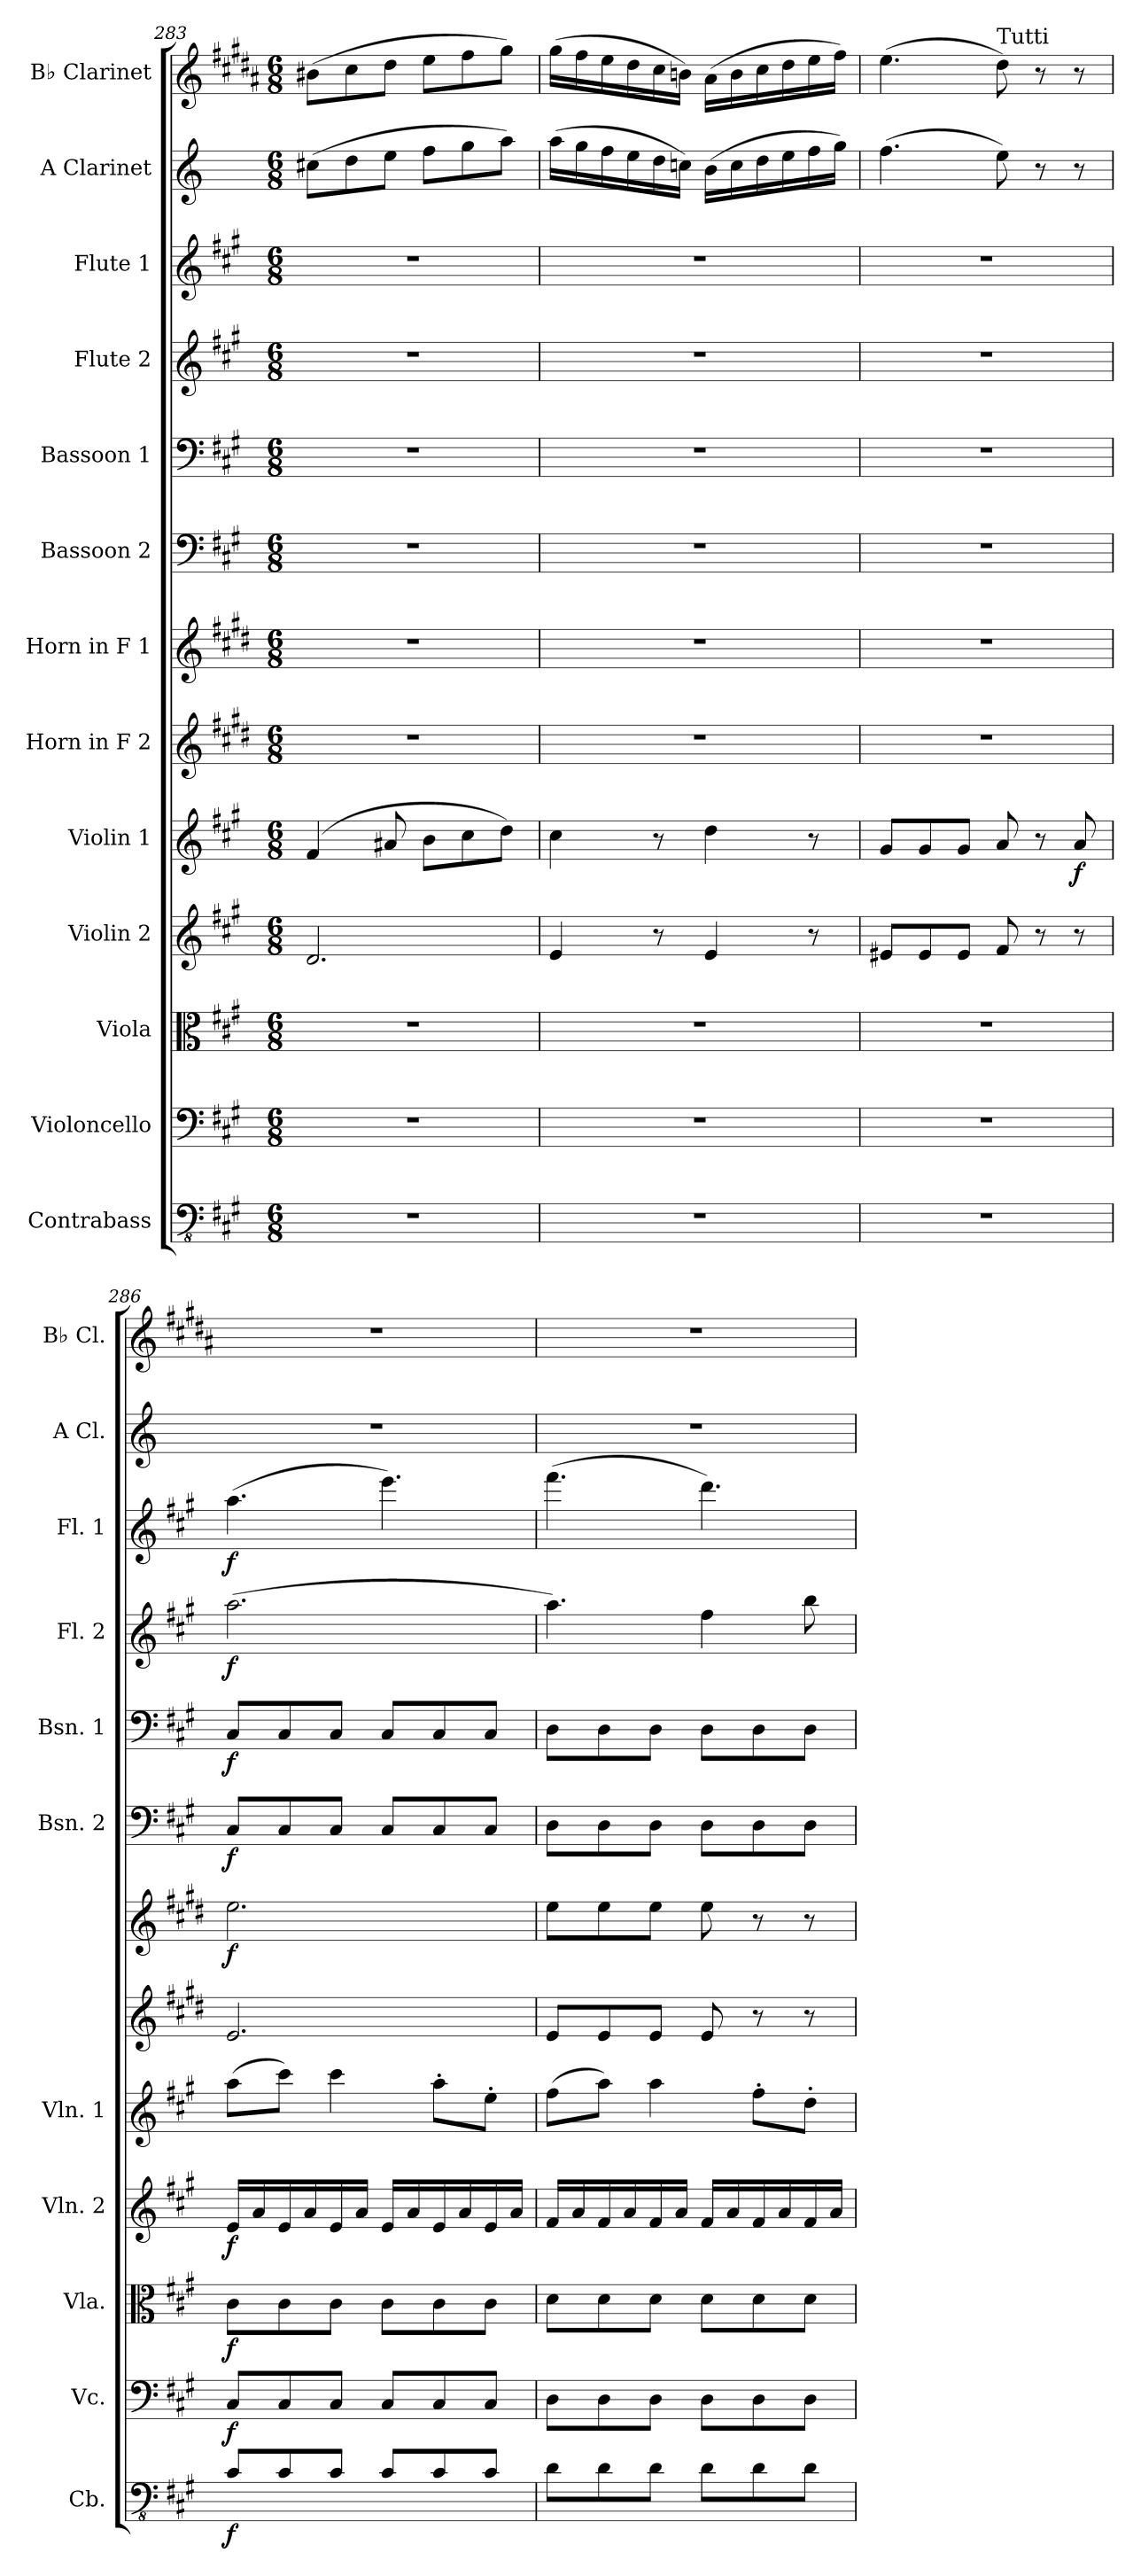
**kern	**dynam	**kern	**dynam	**kern	**dynam	**kern	**dynam	**kern	**dynam	**kern	**kern	**dynam	**kern	**dynam	**kern	**dynam	**kern	**dynam	**kern	**dynam	**kern	**kern
*part13	*part13	*part12	*part12	*part11	*part11	*part10	*part10	*part9	*part9	*part8	*part7	*part7	*part6	*part6	*part5	*part5	*part4	*part4	*part3	*part3	*part2	*part1
*staff13	*staff13	*staff12	*staff12	*staff11	*staff11	*staff10	*staff10	*staff9	*staff9	*staff8	*staff7	*staff7	*staff6	*staff6	*staff5	*staff5	*staff4	*staff4	*staff3	*staff3	*staff2	*staff1
*I"Contrabass	*	*I"Violoncello	*	*I"Viola	*	*I"Violin 2	*	*I"Violin 1	*	*I"Horn in F 2	*I"Horn in F 1	*	*I"Bassoon 2	*	*I"Bassoon 1	*	*I"Flute 2	*	*I"Flute 1	*	*I"A Clarinet	*I"B♭ Clarinet
*I'Cb.	*	*I'Vc.	*	*I'Vla.	*	*I'Vln. 2	*	*I'Vln. 1	*	*	*	*	*I'Bsn. 2	*	*I'Bsn. 1	*	*I'Fl. 2	*	*I'Fl. 1	*	*I'A Cl.	*I'B♭ Cl.
*clefFv4	*	*clefF4	*	*clefC3	*	*clefG2	*	*clefG2	*	*clefG2	*clefG2	*	*clefF4	*	*clefF4	*	*clefG2	*	*clefG2	*	*clefG2	*clefG2
*ITrd7c12	*	*	*	*	*	*	*	*	*	*ITrd4c7	*ITrd4c7	*	*	*	*	*	*	*	*	*	*ITrd2c3	*ITrd1c2
*k[f#c#g#]	*	*k[f#c#g#]	*	*k[f#c#g#]	*	*k[f#c#g#]	*	*k[f#c#g#]	*	*k[f#c#g#]	*k[f#c#g#]	*	*k[f#c#g#]	*	*k[f#c#g#]	*	*k[f#c#g#]	*	*k[f#c#g#]	*	*k[f#c#g#]	*k[f#c#g#]
*M6/8	*	*M6/8	*	*M6/8	*	*M6/8	*	*M6/8	*	*M6/8	*M6/8	*	*M6/8	*	*M6/8	*	*M6/8	*	*M6/8	*	*M6/8	*M6/8
=283	=283	=283	=283	=283	=283	=283	=283	=283	=283	=283	=283	=283	=283	=283	=283	=283	=283	=283	=283	=283	=283	=283
2.r	.	2.r	.	2.r	.	2.d/	.	(>4f#/	.	2.r	2.r	.	2.r	.	2.r	.	2.r	.	2.r	.	(>8a#X\L	(>8a#X\L
.	.	.	.	.	.	.	.	.	.	.	.	.	.	.	.	.	.	.	.	.	8b\	8b\
.	.	.	.	.	.	.	.	8a#X/	.	.	.	.	.	.	.	.	.	.	.	.	8cc#\J	8cc#\J
.	.	.	.	.	.	.	.	8b\L	.	.	.	.	.	.	.	.	.	.	.	.	8dd\L	8dd\L
.	.	.	.	.	.	.	.	8cc#\	.	.	.	.	.	.	.	.	.	.	.	.	8ee\	8ee\
.	.	.	.	.	.	.	.	8dd\J)	.	.	.	.	.	.	.	.	.	.	.	.	8ff#\J)	8ff#\J)
!!LO:PB:g=z
=284	=284	=284	=284	=284	=284	=284	=284	=284	=284	=284	=284	=284	=284	=284	=284	=284	=284	=284	=284	=284	=284	=284
2.r	.	2.r	.	2.r	.	4e/	.	4cc#\	.	2.r	2.r	.	2.r	.	2.r	.	2.r	.	2.r	.	(>16ff#\LL	(>16ff#\LL
.	.	.	.	.	.	.	.	.	.	.	.	.	.	.	.	.	.	.	.	.	16ee\	16ee\
.	.	.	.	.	.	.	.	.	.	.	.	.	.	.	.	.	.	.	.	.	16dd\	16dd\
.	.	.	.	.	.	.	.	.	.	.	.	.	.	.	.	.	.	.	.	.	16cc#\	16cc#\
.	.	.	.	.	.	8r	.	8r	.	.	.	.	.	.	.	.	.	.	.	.	16b\	16b\
.	.	.	.	.	.	.	.	.	.	.	.	.	.	.	.	.	.	.	.	.	16an\JJ)	16an\JJ)
.	.	.	.	.	.	4e/	.	4dd\	.	.	.	.	.	.	.	.	.	.	.	.	(>16g#\LL	(>16g#\LL
.	.	.	.	.	.	.	.	.	.	.	.	.	.	.	.	.	.	.	.	.	16a\	16a\
.	.	.	.	.	.	.	.	.	.	.	.	.	.	.	.	.	.	.	.	.	16b\	16b\
.	.	.	.	.	.	.	.	.	.	.	.	.	.	.	.	.	.	.	.	.	16cc#\	16cc#\
.	.	.	.	.	.	8r	.	8r	.	.	.	.	.	.	.	.	.	.	.	.	16dd\	16dd\
.	.	.	.	.	.	.	.	.	.	.	.	.	.	.	.	.	.	.	.	.	16ee\JJ)	16ee\JJ)
=285	=285	=285	=285	=285	=285	=285	=285	=285	=285	=285	=285	=285	=285	=285	=285	=285	=285	=285	=285	=285	=285	=285
2.r	.	2.r	.	2.r	.	8e#X/L	.	8g#/L	.	2.r	2.r	.	2.r	.	2.r	.	2.r	.	2.r	.	(>4.dd\	(>4.dd\
.	.	.	.	.	.	8e#/	.	8g#/	.	.	.	.	.	.	.	.	.	.	.	.	.	.
.	.	.	.	.	.	8e#/J	.	8g#/J	.	.	.	.	.	.	.	.	.	.	.	.	.	.
!	!	!	!	!	!	!	!	!	!	!	!	!	!	!	!	!	!	!	!	!	!	!LO:TX:t=Tutti
.	.	.	.	.	.	8f#/	.	8a/	.	.	.	.	.	.	.	.	.	.	.	.	8cc#\)	8cc#\)
.	.	.	.	.	.	8r	.	8r	.	.	.	.	.	.	.	.	.	.	.	.	8r	8r
!	!	!	!	!	!	!	!	!	!LO:DY:b	!	!	!	!	!	!	!	!	!	!	!	!	!
.	.	.	.	.	.	8r	.	8a/	f	.	.	.	.	.	.	.	.	.	.	.	8r	8r
=286	=286	=286	=286	=286	=286	=286	=286	=286	=286	=286	=286	=286	=286	=286	=286	=286	=286	=286	=286	=286	=286	=286
!	!LO:DY:b	!	!LO:DY:b	!	!LO:DY:b	!	!LO:DY:b	!	!	!	!	!LO:DY:b	!	!LO:DY:b	!	!LO:DY:b	!	!LO:DY:b	!	!LO:DY:b	!	!
8CC#/L	f	8C#/L	f	8c#\L	f	16e/LL	f	(>8aa\L	.	2.A/	2.a\	f	8C#/L	f	8C#/L	f	(>2.aa\	f	(>4.aa\	f	2.r	2.r
.	.	.	.	.	.	16a/	.	.	.	.	.	.	.	.	.	.	.	.	.	.	.	.
8CC#/	.	8C#/	.	8c#\	.	16e/	.	8ccc#\J)	.	.	.	.	8C#/	.	8C#/	.	.	.	.	.	.	.
.	.	.	.	.	.	16a/	.	.	.	.	.	.	.	.	.	.	.	.	.	.	.	.
8CC#/J	.	8C#/J	.	8c#\J	.	16e/	.	4ccc#\	.	.	.	.	8C#/J	.	8C#/J	.	.	.	.	.	.	.
.	.	.	.	.	.	16a/JJ	.	.	.	.	.	.	.	.	.	.	.	.	.	.	.	.
8CC#/L	.	8C#/L	.	8c#\L	.	16e/LL	.	.	.	.	.	.	8C#/L	.	8C#/L	.	.	.	4.eee\)	.	.	.
.	.	.	.	.	.	16a/	.	.	.	.	.	.	.	.	.	.	.	.	.	.	.	.
8CC#/	.	8C#/	.	8c#\	.	16e/	.	8aa'\L	.	.	.	.	8C#/	.	8C#/	.	.	.	.	.	.	.
.	.	.	.	.	.	16a/	.	.	.	.	.	.	.	.	.	.	.	.	.	.	.	.
8CC#/J	.	8C#/J	.	8c#\J	.	16e/	.	8ee'\J	.	.	.	.	8C#/J	.	8C#/J	.	.	.	.	.	.	.
.	.	.	.	.	.	16a/JJ	.	.	.	.	.	.	.	.	.	.	.	.	.	.	.	.
=287	=287	=287	=287	=287	=287	=287	=287	=287	=287	=287	=287	=287	=287	=287	=287	=287	=287	=287	=287	=287	=287	=287
8DD\L	.	8D\L	.	8d\L	.	16f#/LL	.	(>8ff#\L	.	8A/L	8a\L	.	8D\L	.	8D\L	.	4.aa\)	.	(>4.fff#\	.	2.r	2.r
.	.	.	.	.	.	16a/	.	.	.	.	.	.	.	.	.	.	.	.	.	.	.	.
8DD\	.	8D\	.	8d\	.	16f#/	.	8aa\J)	.	8A/	8a\	.	8D\	.	8D\	.	.	.	.	.	.	.
.	.	.	.	.	.	16a/	.	.	.	.	.	.	.	.	.	.	.	.	.	.	.	.
8DD\J	.	8D\J	.	8d\J	.	16f#/	.	4aa\	.	8A/J	8a\J	.	8D\J	.	8D\J	.	.	.	.	.	.	.
.	.	.	.	.	.	16a/JJ	.	.	.	.	.	.	.	.	.	.	.	.	.	.	.	.
8DD\L	.	8D\L	.	8d\L	.	16f#/LL	.	.	.	8A/	8a\	.	8D\L	.	8D\L	.	4ff#\	.	4.ddd\)	.	.	.
.	.	.	.	.	.	16a/	.	.	.	.	.	.	.	.	.	.	.	.	.	.	.	.
8DD\	.	8D\	.	8d\	.	16f#/	.	8ff#'\L	.	8r	8r	.	8D\	.	8D\	.	.	.	.	.	.	.
.	.	.	.	.	.	16a/	.	.	.	.	.	.	.	.	.	.	.	.	.	.	.	.
8DD\J	.	8D\J	.	8d\J	.	16f#/	.	8dd'\J	.	8r	8r	.	8D\J	.	8D\J	.	8bb\	.	.	.	.	.
.	.	.	.	.	.	16a/JJ	.	.	.	.	.	.	.	.	.	.	.	.	.	.	.	.
=	=	=	=	=	=	=	=	=	=	=	=	=	=	=	=	=	=	=	=	=	=	=
*-	*-	*-	*-	*-	*-	*-	*-	*-	*-	*-	*-	*-	*-	*-	*-	*-	*-	*-	*-	*-	*-	*-
